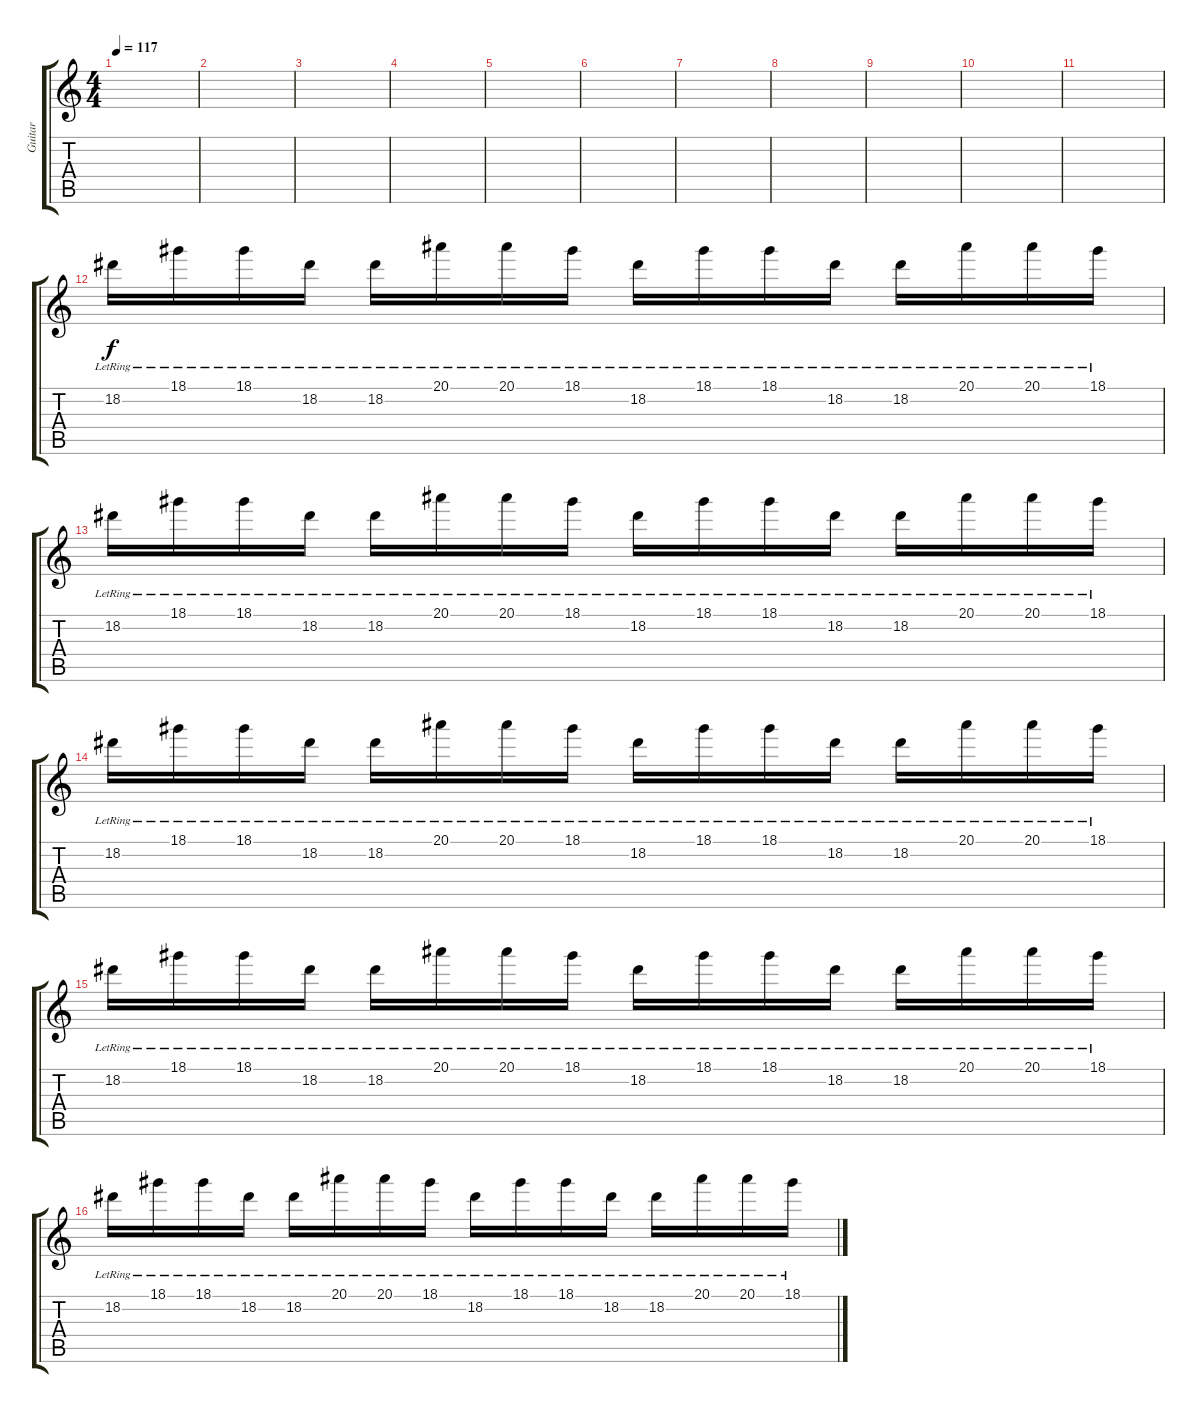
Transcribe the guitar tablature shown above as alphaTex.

\track ("Guitar" "Guitar") {instrument distortionguitar}
\staff {score tabs}
\tuning (D4 A3 F3 C3 G2 C2) {hide}
\ts (4 4)
\tempo 117
\clef g2
\ks c
|
|
|
|
|
|
|
|
|
|
|
18.2{lr}.16{dy f volume 4} 18.1{lr}.16 18.1{lr}.16 18.2{lr}.16 18.2{lr}.16 20.1{lr}.16 20.1{lr}.16 18.1{lr}.16 18.2{lr}.16 18.1{lr}.16 18.1{lr}.16 18.2{lr}.16 18.2{lr}.16 20.1{lr}.16 20.1{lr}.16 18.1{lr}.16 |
18.2{lr}.16 18.1{lr}.16 18.1{lr}.16 18.2{lr}.16 18.2{lr}.16 20.1{lr}.16 20.1{lr}.16 18.1{lr}.16 18.2{lr}.16 18.1{lr}.16 18.1{lr}.16 18.2{lr}.16 18.2{lr}.16 20.1{lr}.16 20.1{lr}.16 18.1{lr}.16 |
18.2{lr}.16 18.1{lr}.16 18.1{lr}.16 18.2{lr}.16 18.2{lr}.16 20.1{lr}.16 20.1{lr}.16 18.1{lr}.16 18.2{lr}.16 18.1{lr}.16 18.1{lr}.16 18.2{lr}.16 18.2{lr}.16 20.1{lr}.16 20.1{lr}.16 18.1{lr}.16 |
18.2{lr}.16 18.1{lr}.16 18.1{lr}.16 18.2{lr}.16 18.2{lr}.16 20.1{lr}.16 20.1{lr}.16 18.1{lr}.16 18.2{lr}.16 18.1{lr}.16 18.1{lr}.16 18.2{lr}.16 18.2{lr}.16 20.1{lr}.16 20.1{lr}.16 18.1{lr}.16 |
18.2{lr}.16 18.1{lr}.16 18.1{lr}.16 18.2{lr}.16 18.2{lr}.16 20.1{lr}.16 20.1{lr}.16 18.1{lr}.16 18.2{lr}.16 18.1{lr}.16 18.1{lr}.16 18.2{lr}.16 18.2{lr}.16 20.1{lr}.16 20.1{lr}.16 18.1{lr}.16
